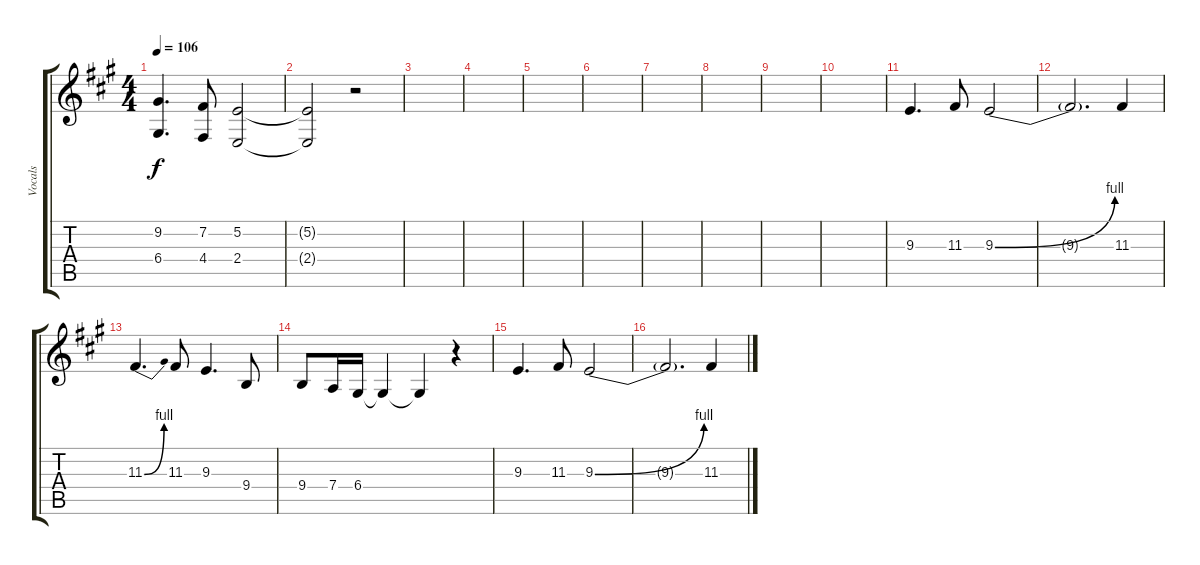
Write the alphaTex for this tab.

\track ("Vocals" "Vocals") {instrument lead3calliope}
\staff {score tabs}
\tuning (E4 B3 G3 D3 A2 E2) {hide}
\ts (4 4)
\tempo 106
\clef g2
\ks f#minor
(9.2 6.4).4{d dy f} (7.2 4.4).8 (5.2 2.4).2 |
(5.2{t} 2.4{t}).2 r.2 |
|
|
|
|
|
|
|
|
9.3.4{d} 11.3.8 9.3{be (bend 0 0 60 4)}.2 |
9.3{t}.2{d} 11.3.4 |
11.3{be (bend 0 0 60 4)}.4{d} 11.3.8 9.3.4{d} 9.4.8 |
9.4.8 7.4.16 6.4.16 6.4{t}.4 6.4{t}.4 r.4 |
9.3.4{d} 11.3.8 9.3{be (bend 0 0 60 4)}.2 |
9.3{t}.2{d} 11.3.4
